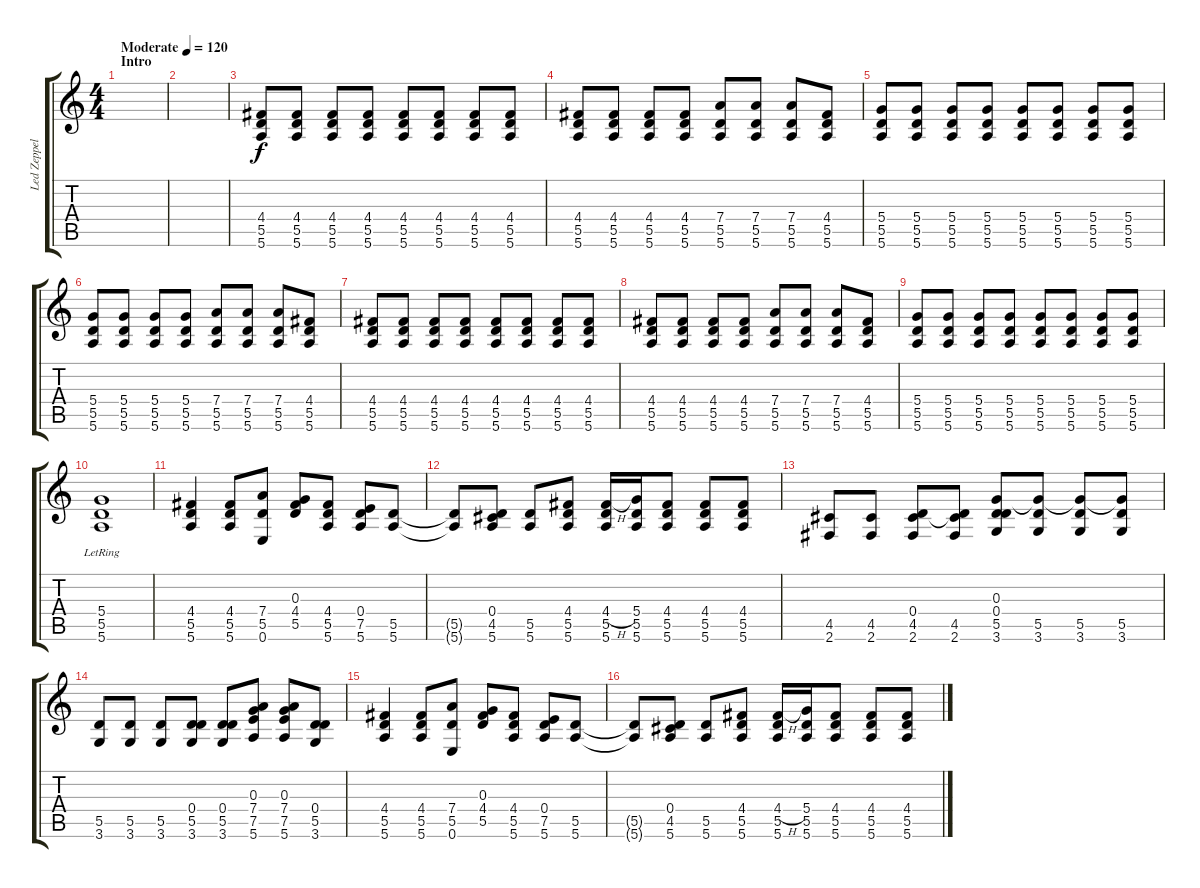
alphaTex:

\track ("Led Zeppelin Tuyay(Clean)" "Led Zeppel") {instrument electricguitarclean}
\staff {score tabs}
\tuning (E4 B3 G3 D3 A2 E2) {hide}
\ts (4 4)
\section ("" "Intro")
\tempo (120 "Moderate")
\clef g2
\ks c
|
|
(4.4 5.5 5.6).8 (4.4 5.5 5.6).8 (4.4 5.5 5.6).8 (4.4 5.5 5.6).8 (4.4 5.5 5.6).8 (4.4 5.5 5.6).8 (4.4 5.5 5.6).8 (4.4 5.5 5.6).8 |
(4.4 5.5 5.6).8 (4.4 5.5 5.6).8 (4.4 5.5 5.6).8 (4.4 5.5 5.6).8 (7.4 5.5 5.6).8 (7.4 5.5 5.6).8 (7.4 5.5 5.6).8 (4.4 5.5 5.6).8 |
(5.4 5.5 5.6).8 (5.4 5.5 5.6).8 (5.4 5.5 5.6).8 (5.4 5.5 5.6).8 (5.4 5.5 5.6).8 (5.4 5.5 5.6).8 (5.4 5.5 5.6).8 (5.4 5.5 5.6).8 |
(5.4 5.5 5.6).8 (5.4 5.5 5.6).8 (5.4 5.5 5.6).8 (5.4 5.5 5.6).8 (7.4 5.5 5.6).8 (7.4 5.5 5.6).8 (7.4 5.5 5.6).8 (4.4 5.5 5.6).8 |
(4.4 5.5 5.6).8 (4.4 5.5 5.6).8 (4.4 5.5 5.6).8 (4.4 5.5 5.6).8 (4.4 5.5 5.6).8 (4.4 5.5 5.6).8 (4.4 5.5 5.6).8 (4.4 5.5 5.6).8 |
(4.4 5.5 5.6).8 (4.4 5.5 5.6).8 (4.4 5.5 5.6).8 (4.4 5.5 5.6).8 (7.4 5.5 5.6).8 (7.4 5.5 5.6).8 (7.4 5.5 5.6).8 (4.4 5.5 5.6).8 |
(5.4 5.5 5.6).8 (5.4 5.5 5.6).8 (5.4 5.5 5.6).8 (5.4 5.5 5.6).8 (5.4 5.5 5.6).8 (5.4 5.5 5.6).8 (5.4 5.5 5.6).8 (5.4 5.5 5.6).8 |
(5.4{lr} 5.5{lr} 5.6).1 |
(4.4 5.5 5.6).4 (4.4 5.5 5.6).8 (7.4 5.5 0.6).8 (0.3 4.4 5.5).8 (4.4 5.5 5.6).8 (0.4 7.5 5.6).8 (5.5 5.6).8 |
(5.5{t} 5.6{t}).8 (0.4 4.5 5.6).8 (5.5 5.6).8 (4.4 5.5 5.6).8 (4.4{h} 5.5 5.6).16 (5.4 5.5 5.6).16 (4.4 5.5 5.6).8 (4.4 5.5 5.6).8 (4.4 5.5 5.6).8 |
(4.5 2.6).8 (4.5 2.6).8 (0.4 4.5 2.6).8 (0.4{t} 4.5 2.6).8 (0.3 0.4 5.5 3.6).8 (0.3{t} 5.5 3.6).8 (0.3{t} 5.5 3.6).8 (0.3{t} 5.5 3.6).8 |
(5.5 3.6).8 (5.5 3.6).8 (5.5 3.6).8 (0.4 5.5 3.6).8 (0.4 5.5 3.6).8 (0.3 7.4 7.5 5.6).8 (0.3 7.4 7.5 5.6).8 (0.4 5.5 3.6).8 |
(4.4 5.5 5.6).4 (4.4 5.5 5.6).8 (7.4 5.5 0.6).8 (0.3 4.4 5.5).8 (4.4 5.5 5.6).8 (0.4 7.5 5.6).8 (5.5 5.6).8 |
(5.5{t} 5.6{t}).8 (0.4 4.5 5.6).8 (5.5 5.6).8 (4.4 5.5 5.6).8 (4.4{h} 5.5 5.6).16 (5.4 5.5 5.6).16 (4.4 5.5 5.6).8 (4.4 5.5 5.6).8 (4.4 5.5 5.6).8
